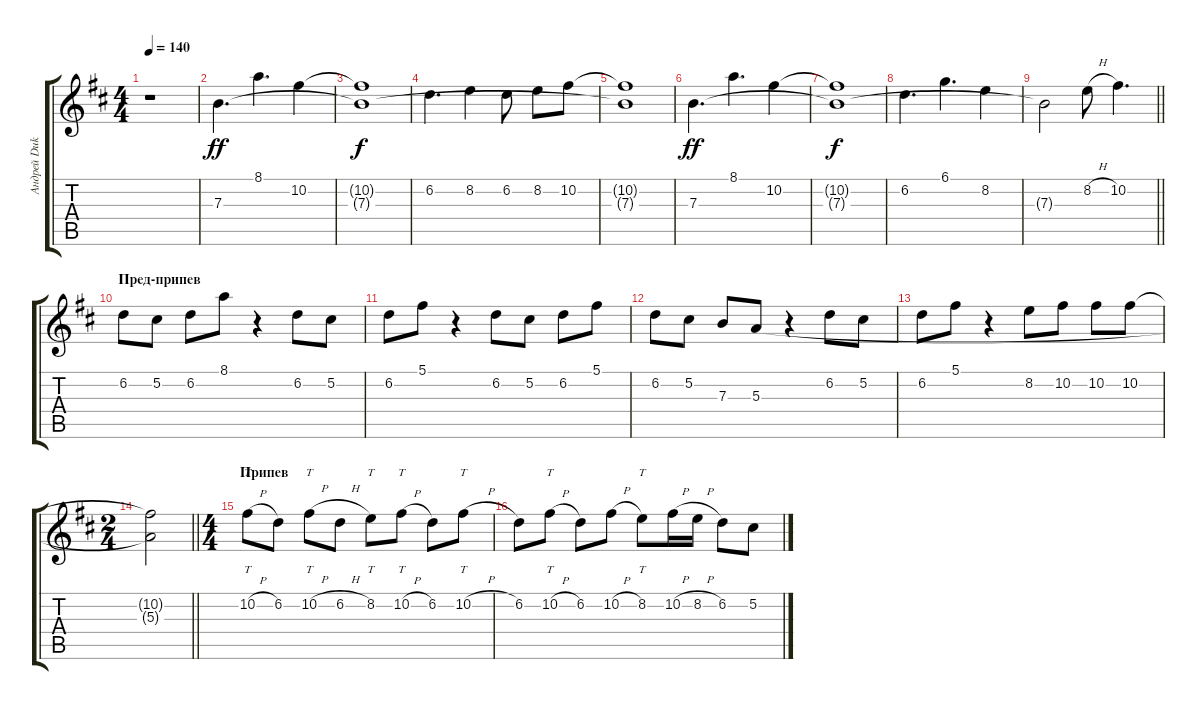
\track ("Андрей Duke Анисимов" "Андрей Duk") {instrument distortionguitar}
\staff {score tabs}
\tuning (Db4 Ab3 E3 B2 Gb2 B1) {hide}
\ts (4 4)
\tempo 140
\clef g2
\ks bminor
r.1{dy f} |
7.3.4{d dy ff instrument electricguitarjazz} 8.1.4{d} 10.2.4 |
(10.2{t} 7.3{t}).1{dy f} |
6.2.4{d} 8.2.4 6.2.8 8.2.8 10.2.8 |
(10.2{t} 7.3{t}).1 |
7.3.4{d dy ff} 8.1.4{d} 10.2.4 |
(10.2{t} 7.3{t}).1{dy f} |
6.2.4{d} 6.1.4{d} 8.2.4 |
\barLineRight lightlight
7.3{t}.2 8.2{h}.8 10.2.4{d} |
\section ("" "Пред-припев")
6.2.8 5.2.8 6.2.8 8.1.8 r.4 6.2.8 5.2.8 |
6.2.8 5.1.8 r.4 6.2.8 5.2.8 6.2.8 5.1.8 |
6.2.8 5.2.8 7.3.8 5.3.8 r.4 6.2.8 5.2.8 |
6.2.8 5.1.8 r.4 8.2.8 10.2.8 10.2.8 10.2.8 |
\ts (2 4)
\barLineRight lightlight
(10.2{t} 5.3{t}).2 |
\ts (4 4)
\section ("" "Припев")
10.2{h}.8{tt volume 16 instrument distortionguitar} 6.2.8 10.2{h}.8{tt} 6.2{h}.8 8.2.8{tt} 10.2{h}.8{tt} 6.2.8 10.2{h}.8{tt} |
6.2.8 10.2{h}.8{tt} 6.2.8 10.2{h}.8 8.2.8{tt} 10.2{h}.16 8.2{h}.16 6.2.8 5.2.8
